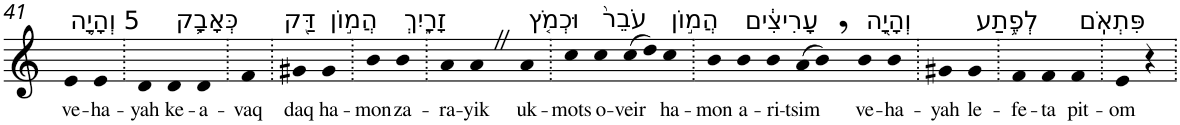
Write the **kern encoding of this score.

**kern	**text
*part1	*part1
*staff1	*staff1
*I"Piano	*
*I'Pno	*
!!LO:PB:g=z
*clefG2	*
*k[]	*
=41	=41
!LO:TX:a:t=5 וְהָיָ֛ה	!
!	!LO:LY:b
4e	ve-
!	!LO:LY:b
4e	-ha-
=42.	=42.
!	!LO:LY:b
4d	-yah
!LO:TX:a:t=כְּאָבָ֥ק	!
!	!LO:LY:b
4d	ke-
!	!LO:LY:b
4d	-a-
=43.	=43.
!	!LO:LY:b
4f	-vaq
=44.	=44.
!LO:TX:a:t=דַּ֖ק	!
!	!LO:LY:b
4g#X	daq
!LO:TX:a:t=הֲמ֣וֹן	!
!	!LO:LY:b
4g#	ha-
=45.	=45.
!	!LO:LY:b
4b	-mon
!LO:TX:a:t=זָרָ֑יִךְ	!
!	!LO:LY:b
4b	za-
=46.	=46.
!	!LO:LY:b
4a	-ra-
!	!LO:LY:b
4aZ	-yik
!LO:TX:a:t=וּכְמֹ֤ץ	!
!	!LO:LY:b
4a	uk-
=47.	=47.
!	!LO:LY:b
4cc	-mots
!LO:TX:a:t=עֹבֵר֙	!
!	!LO:LY:b
4cc	o-
!	!LO:LY:b
(8cc	-veir
8dd)	.
!LO:TX:a:t=הֲמ֣וֹן	!
!	!LO:LY:b
4cc	ha-
=48.	=48.
!	!LO:LY:b
4b	-mon
!LO:TX:a:t=עָרִיצִ֔ים	!
!	!LO:LY:b
4b	a-
!	!LO:LY:b
4b	-ri-
!	!LO:LY:b
(8a	-tsim
8b,)	.
!LO:TX:a:t=וְהָיָ֖ה	!
!	!LO:LY:b
4b	ve-
!	!LO:LY:b
4b	-ha-
=49.	=49.
!	!LO:LY:b
4g#X	-yah
!LO:TX:a:t=לְפֶ֥תַע	!
!	!LO:LY:b
4g#	le-
=50.	=50.
!	!LO:LY:b
4f	-fe-
!	!LO:LY:b
4f	-ta
!LO:TX:a:t=פִּתְאֹֽם	!
!	!LO:LY:b
4f	pit-
=51.	=51.
!	!LO:LY:b
4e	-om
4r	.
=.	=.
*-	*-
